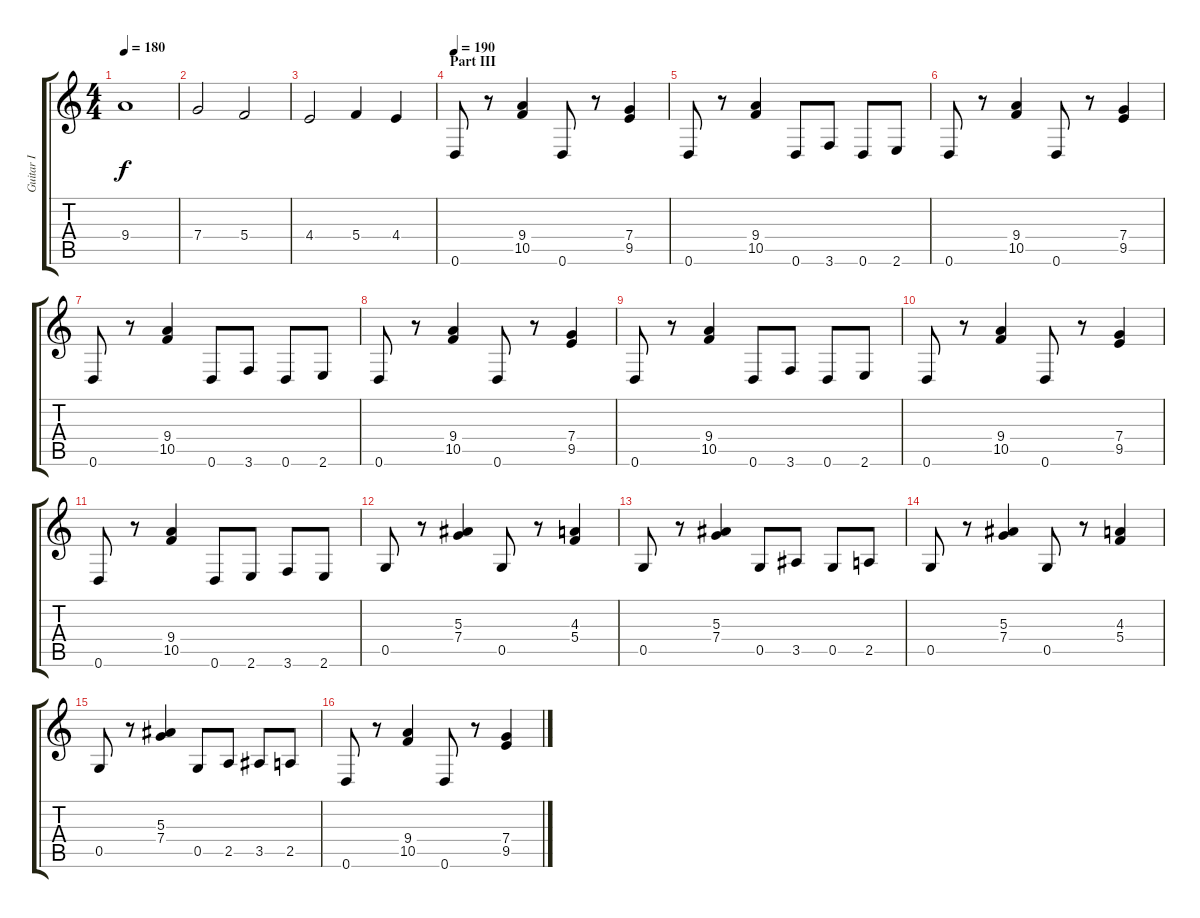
\track ("Guitar I" "Guitar I") {instrument distortionguitar}
\staff {score tabs}
\tuning (D4 A3 F3 C3 G2 D2) {hide}
\ts (4 4)
\tempo 180
\clef g2
\ks c
9.4.1{dy f} |
7.4.2 5.4.2 |
4.4.2 5.4.4 4.4.4 |
\section ("" "Part III")
\tempo 190
0.6.8 r.8 (9.4 10.5).4 0.6.8 r.8 (7.4 9.5).4 |
0.6.8 r.8 (9.4 10.5).4 0.6.8 3.6.8 0.6.8 2.6.8 |
0.6.8 r.8 (9.4 10.5).4 0.6.8 r.8 (7.4 9.5).4 |
0.6.8 r.8 (9.4 10.5).4 0.6.8 3.6.8 0.6.8 2.6.8 |
0.6.8 r.8 (9.4 10.5).4 0.6.8 r.8 (7.4 9.5).4 |
0.6.8 r.8 (9.4 10.5).4 0.6.8 3.6.8 0.6.8 2.6.8 |
0.6.8 r.8 (9.4 10.5).4 0.6.8 r.8 (7.4 9.5).4 |
0.6.8 r.8 (9.4 10.5).4 0.6.8 2.6.8 3.6.8 2.6.8 |
0.5.8 r.8 (5.3 7.4).4 0.5.8 r.8 (4.3 5.4).4 |
0.5.8 r.8 (5.3 7.4).4 0.5.8 3.5.8 0.5.8 2.5.8 |
0.5.8 r.8 (5.3 7.4).4 0.5.8 r.8 (4.3 5.4).4 |
0.5.8 r.8 (5.3 7.4).4 0.5.8 2.5.8 3.5.8 2.5.8 |
0.6.8 r.8 (9.4 10.5).4 0.6.8 r.8 (7.4 9.5).4
